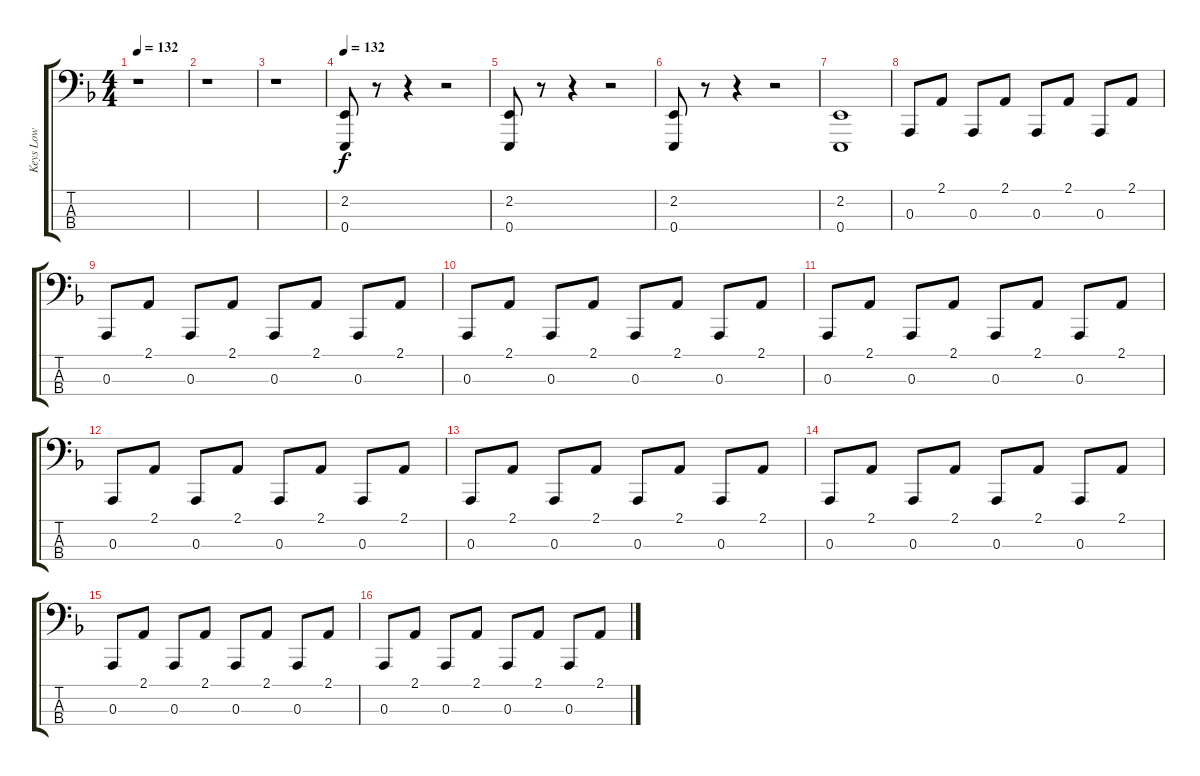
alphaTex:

\track ("Keys Low" "Keys Low") {instrument acousticgrandpiano}
\staff {score tabs}
\tuning (G2 D2 A1 E1) {hide}
\ts (4 4)
\tempo 132
\tempo 80
\tempo 132
\clef f4
\ks dminor
r.1{dy f instrument acousticgrandpiano} |
r.1 |
r.1 |
\tempo 132
(2.2 0.4).8 r.8 r.4 r.2 |
(2.2 0.4).8 r.8 r.4 r.2 |
(2.2 0.4).8 r.8 r.4 r.2 |
(2.2 0.4).1 |
0.3.8 2.1.8 0.3.8 2.1.8 0.3.8 2.1.8 0.3.8 2.1.8 |
0.3.8 2.1.8 0.3.8 2.1.8 0.3.8 2.1.8 0.3.8 2.1.8 |
0.3.8 2.1.8 0.3.8 2.1.8 0.3.8 2.1.8 0.3.8 2.1.8 |
0.3.8 2.1.8 0.3.8 2.1.8 0.3.8 2.1.8 0.3.8 2.1.8 |
0.3.8 2.1.8 0.3.8 2.1.8 0.3.8 2.1.8 0.3.8 2.1.8 |
0.3.8 2.1.8 0.3.8 2.1.8 0.3.8 2.1.8 0.3.8 2.1.8 |
0.3.8 2.1.8 0.3.8 2.1.8 0.3.8 2.1.8 0.3.8 2.1.8 |
0.3.8 2.1.8 0.3.8 2.1.8 0.3.8 2.1.8 0.3.8 2.1.8 |
0.3.8 2.1.8 0.3.8 2.1.8 0.3.8 2.1.8 0.3.8 2.1.8
